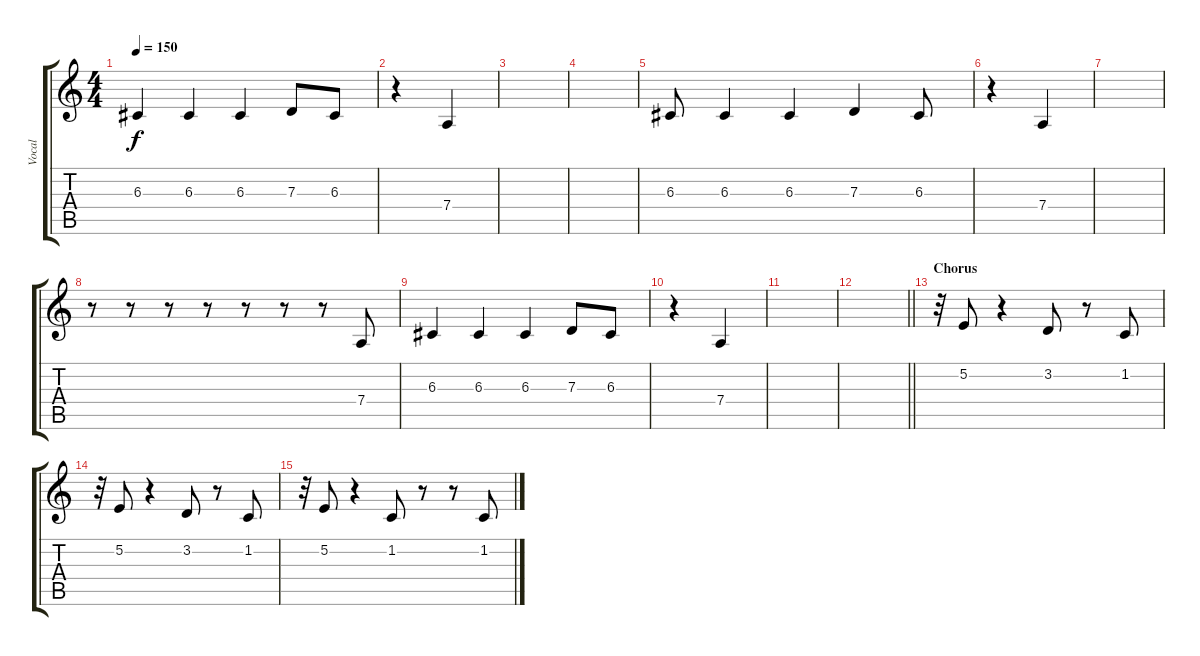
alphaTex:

\track ("Vocal" "Vocal") {instrument oboe}
\staff {score tabs}
\tuning (E4 B3 G3 D3 A2 E2) {hide}
\ts (4 4)
\tempo 150
\clef g2
\ks c
6.3.4{dy f} 6.3.4 6.3.4 7.3.8 6.3.8 |
r.4 7.4.4 |
|
|
6.3.8 6.3.4 6.3.4 7.3.4 6.3.8 |
r.4 7.4.4 |
|
r.8 r.8 r.8 r.8 r.8 r.8 r.8 7.4.8 |
6.3.4 6.3.4 6.3.4 7.3.8 6.3.8 |
r.4 7.4.4 |
|
\barLineRight lightlight
|
\section ("" "Chorus")
r.32 5.2.8 r.4 3.2.8 r.8 1.2.8 |
r.32 5.2.8 r.4 3.2.8 r.8 1.2.8 |
r.32 5.2.8 r.4 1.2.8 r.8 r.8 1.2.8
